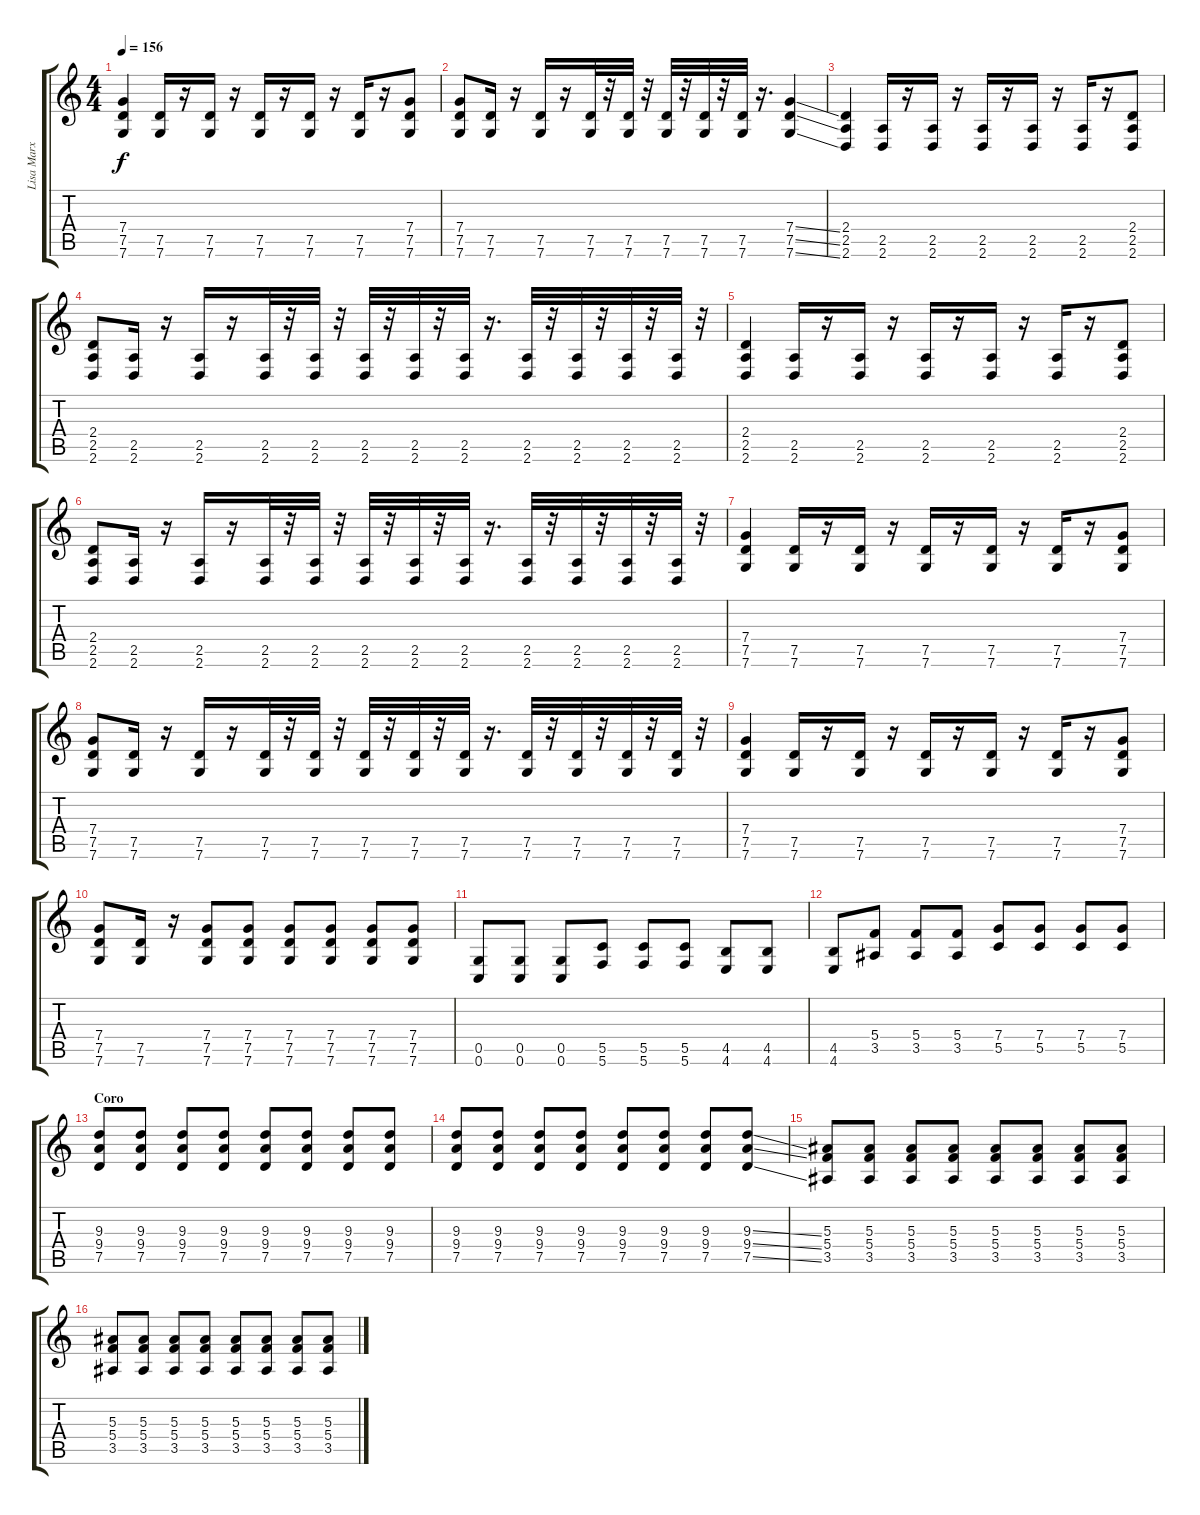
\track ("Lisa Marx" "Lisa Marx") {instrument distortionguitar}
\staff {score tabs}
\tuning (D4 A3 F3 C3 G2 C2) {hide}
\ts (4 4)
\tempo 156
\clef g2
\ks c
(7.4 7.5 7.6).4{dy f} (7.5 7.6).16 r.16 (7.5 7.6).16 r.16 (7.5 7.6).16 r.16 (7.5 7.6).16 r.16 (7.5 7.6).16 r.16 (7.4 7.5 7.6).8 |
(7.4 7.5 7.6).8 (7.5 7.6).16 r.16 (7.5 7.6).16 r.16 (7.5 7.6).32 r.32 (7.5 7.6).32 r.32 (7.5 7.6).32 r.32 (7.5 7.6).32 r.32 (7.5 7.6).32 r.16{d} (7.4{ss} 7.5{ss} 7.6{ss}).4 |
(2.4 2.5 2.6).4 (2.5 2.6).16 r.16 (2.5 2.6).16 r.16 (2.5 2.6).16 r.16 (2.5 2.6).16 r.16 (2.5 2.6).16 r.16 (2.4 2.5 2.6).8 |
(2.4 2.5 2.6).8 (2.5 2.6).16 r.16 (2.5 2.6).16 r.16 (2.5 2.6).32 r.32 (2.5 2.6).32 r.32 (2.5 2.6).32 r.32 (2.5 2.6).32 r.32 (2.5 2.6).32 r.16{d} (2.5 2.6).32 r.32 (2.5 2.6).32 r.32 (2.5 2.6).32 r.32 (2.5 2.6).32 r.32 |
(2.4 2.5 2.6).4 (2.5 2.6).16 r.16 (2.5 2.6).16 r.16 (2.5 2.6).16 r.16 (2.5 2.6).16 r.16 (2.5 2.6).16 r.16 (2.4 2.5 2.6).8 |
(2.4 2.5 2.6).8 (2.5 2.6).16 r.16 (2.5 2.6).16 r.16 (2.5 2.6).32 r.32 (2.5 2.6).32 r.32 (2.5 2.6).32 r.32 (2.5 2.6).32 r.32 (2.5 2.6).32 r.16{d} (2.5 2.6).32 r.32 (2.5 2.6).32 r.32 (2.5 2.6).32 r.32 (2.5 2.6).32 r.32 |
(7.4 7.5 7.6).4 (7.5 7.6).16 r.16 (7.5 7.6).16 r.16 (7.5 7.6).16 r.16 (7.5 7.6).16 r.16 (7.5 7.6).16 r.16 (7.4 7.5 7.6).8 |
(7.4 7.5 7.6).8 (7.5 7.6).16 r.16 (7.5 7.6).16 r.16 (7.5 7.6).32 r.32 (7.5 7.6).32 r.32 (7.5 7.6).32 r.32 (7.5 7.6).32 r.32 (7.5 7.6).32 r.16{d} (7.5 7.6).32 r.32 (7.5 7.6).32 r.32 (7.5 7.6).32 r.32 (7.5 7.6).32 r.32 |
(7.4 7.5 7.6).4 (7.5 7.6).16 r.16 (7.5 7.6).16 r.16 (7.5 7.6).16 r.16 (7.5 7.6).16 r.16 (7.5 7.6).16 r.16 (7.4 7.5 7.6).8 |
(7.4 7.5 7.6).8 (7.5 7.6).16 r.16 (7.4 7.5 7.6).8 (7.4 7.5 7.6).8 (7.4 7.5 7.6).8 (7.4 7.5 7.6).8 (7.4 7.5 7.6).8 (7.4 7.5 7.6).8 |
(0.5 0.6).8 (0.5 0.6).8 (0.5 0.6).8 (5.5 5.6).8 (5.5 5.6).8 (5.5 5.6).8 (4.5 4.6).8 (4.5 4.6).8 |
(4.5 4.6).8 (5.4 3.5).8 (5.4 3.5).8 (5.4 3.5).8 (7.4 5.5).8 (7.4 5.5).8 (7.4 5.5).8 (7.4 5.5).8 |
\section ("" "Coro")
(9.3 9.4 7.5).8 (9.3 9.4 7.5).8 (9.3 9.4 7.5).8 (9.3 9.4 7.5).8 (9.3 9.4 7.5).8 (9.3 9.4 7.5).8 (9.3 9.4 7.5).8 (9.3 9.4 7.5).8 |
(9.3 9.4 7.5).8 (9.3 9.4 7.5).8 (9.3 9.4 7.5).8 (9.3 9.4 7.5).8 (9.3 9.4 7.5).8 (9.3 9.4 7.5).8 (9.3 9.4 7.5).8 (9.3{ss} 9.4{ss} 7.5{ss}).8 |
(5.3 5.4 3.5).8 (5.3 5.4 3.5).8 (5.3 5.4 3.5).8 (5.3 5.4 3.5).8 (5.3 5.4 3.5).8 (5.3 5.4 3.5).8 (5.3 5.4 3.5).8 (5.3 5.4 3.5).8 |
(5.3 5.4 3.5).8 (5.3 5.4 3.5).8 (5.3 5.4 3.5).8 (5.3 5.4 3.5).8 (5.3 5.4 3.5).8 (5.3 5.4 3.5).8 (5.3 5.4 3.5).8 (5.3{ss} 5.4{ss} 3.5{ss}).8
